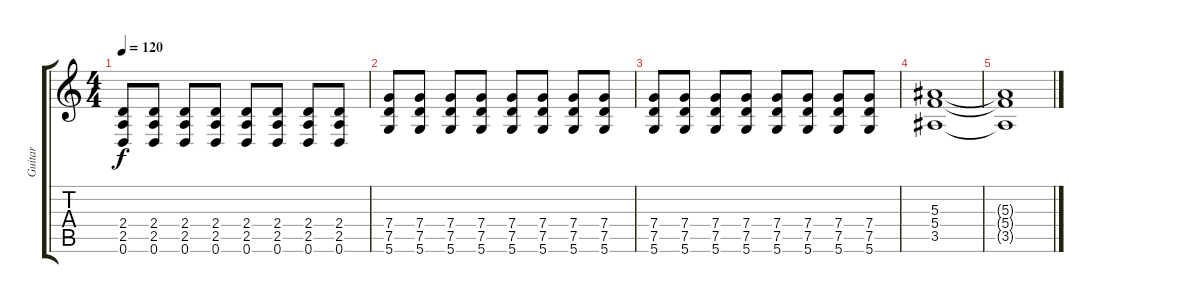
\track ("Guitar" "Guitar") {instrument distortionguitar}
\staff {score tabs}
\tuning (D4 A3 F3 C3 G2 D2) {hide}
\ts (4 4)
\tempo 120
\clef g2
\ks c
(2.4 2.5 0.6).8{dy f} (2.4 2.5 0.6).8 (2.4 2.5 0.6).8 (2.4 2.5 0.6).8 (2.4 2.5 0.6).8 (2.4 2.5 0.6).8 (2.4 2.5 0.6).8 (2.4 2.5 0.6).8 |
(7.4 7.5 5.6).8 (7.4 7.5 5.6).8 (7.4 7.5 5.6).8 (7.4 7.5 5.6).8 (7.4 7.5 5.6).8 (7.4 7.5 5.6).8 (7.4 7.5 5.6).8 (7.4 7.5 5.6).8 |
(7.4 7.5 5.6).8 (7.4 7.5 5.6).8 (7.4 7.5 5.6).8 (7.4 7.5 5.6).8 (7.4 7.5 5.6).8 (7.4 7.5 5.6).8 (7.4 7.5 5.6).8 (7.4 7.5 5.6).8 |
(5.3 5.4 3.5).1 |
(5.3{t} 5.4{t} 3.5{t}).1
